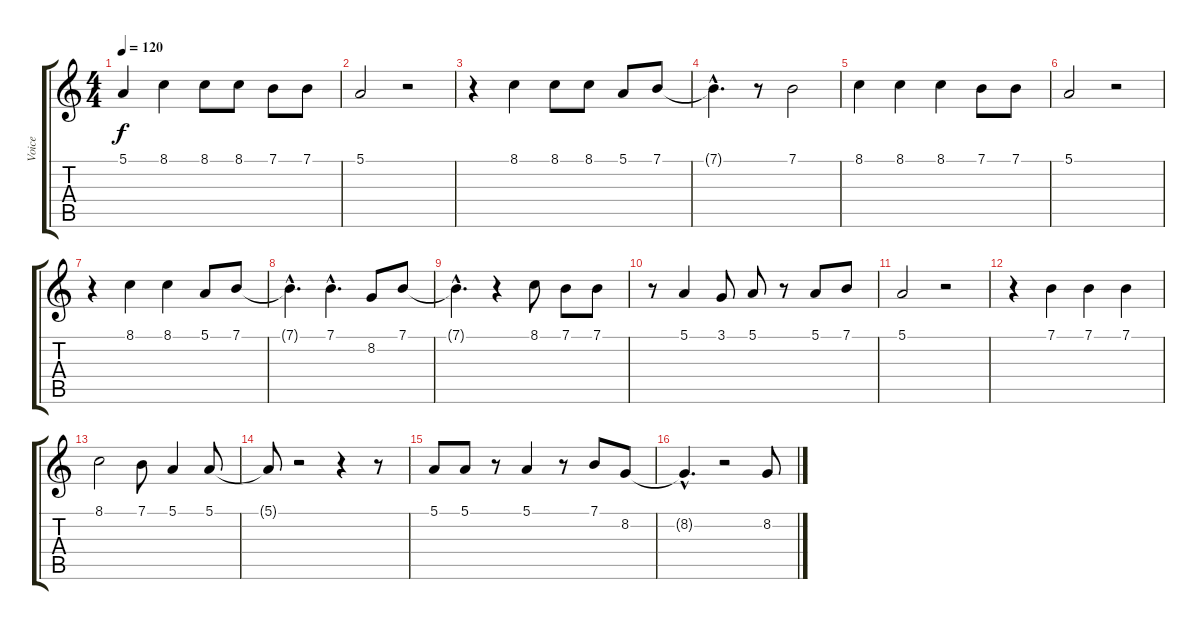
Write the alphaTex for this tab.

\track ("Voice" "Voice") {instrument brightacousticpiano}
\staff {score tabs}
\tuning (E4 B3 G3 D3 A2 E2) {hide}
\ts (4 4)
\tempo 120
\clef g2
\ks c
5.1.4{dy f} 8.1.4 8.1.8 8.1.8 7.1.8 7.1.8 |
5.1.2 r.2 |
r.4 8.1.4 8.1.8 8.1.8 5.1.8 7.1.8 |
7.1{hac t}.4{d} r.8 7.1.2 |
8.1.4 8.1.4 8.1.4 7.1.8 7.1.8 |
5.1.2 r.2 |
r.4 8.1.4 8.1.4 5.1.8 7.1.8 |
7.1{hac t}.4{d} 7.1{hac}.4{d} 8.2.8 7.1.8 |
7.1{hac t}.4{d} r.4 8.1.8 7.1.8 7.1.8 |
r.8 5.1.4 3.1.8 5.1.8 r.8 5.1.8 7.1.8 |
5.1.2 r.2 |
r.4 7.1.4 7.1.4 7.1.4 |
8.1.2 7.1.8 5.1.4 5.1.8 |
5.1{t}.8 r.2 r.4 r.8 |
5.1.8 5.1.8 r.8 5.1.4 r.8 7.1.8 8.2.8 |
8.2{hac t}.4{d} r.2 8.2.8
